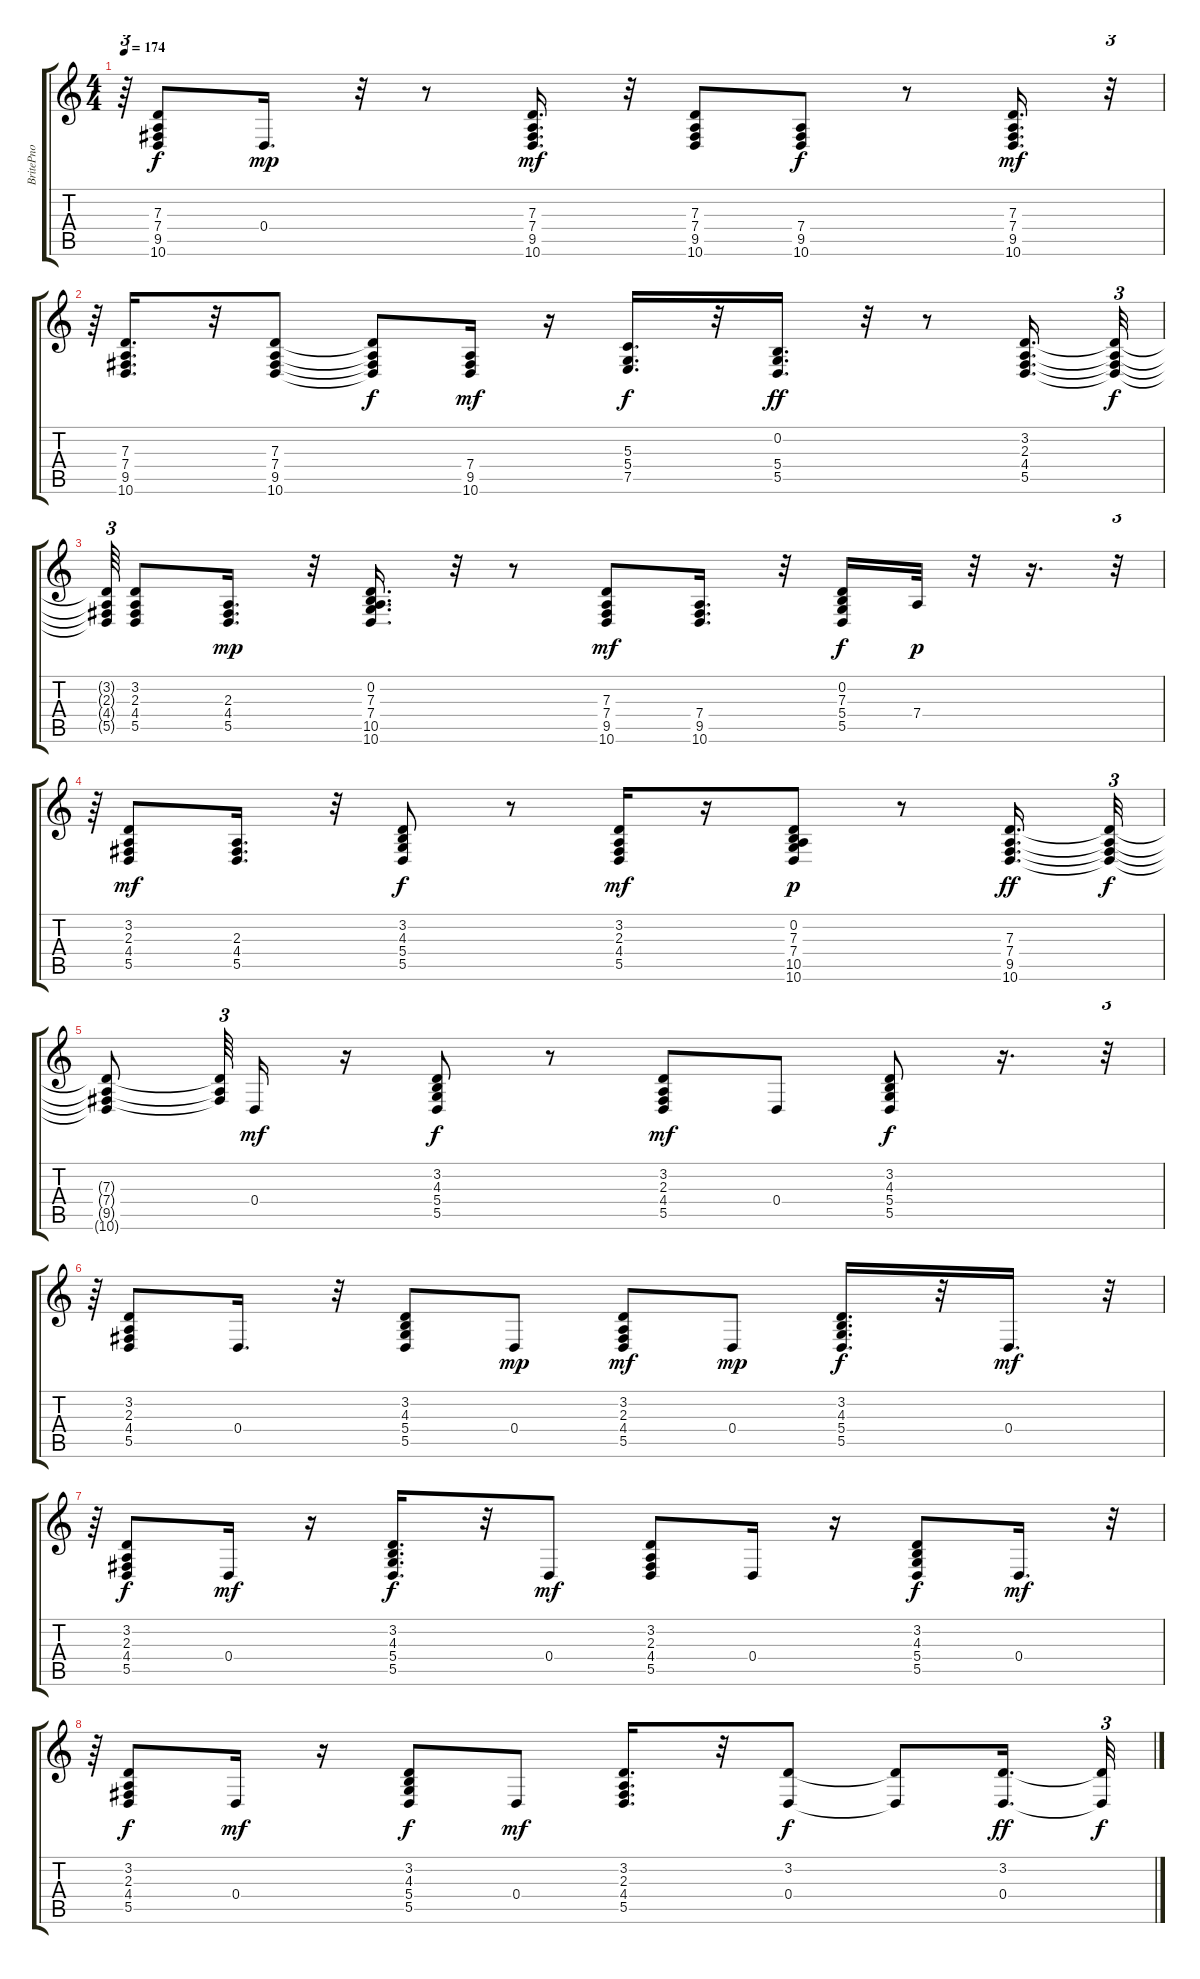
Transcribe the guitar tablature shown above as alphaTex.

\track ("BritePno" "BritePno") {instrument electricgrandpiano}
\staff {score tabs}
\tuning (E4 B3 G3 D3 A2 E2) {hide}
\ts (4 4)
\tempo 174
\clef g2
\ks c
r.64{tu (3 2) dy mf} (7.3 7.4 9.5 10.6).8{dy f} 0.4.16{d dy mp} r.32 r.8 (7.3 7.4 9.5 10.6).16{d dy mf} r.32 (7.3 7.4 9.5 10.6).8 (7.4 9.5 10.6).8{dy f} r.8 (7.3 7.4 9.5 10.6).16{d dy mf} r.32{tu (3 2)} |
r.64{tu (3 2)} (7.3 7.4 9.5 10.6).16{d} r.32 (7.3 7.4 9.5 10.6).8 (7.3{t} 7.4{t} 9.5{t} 10.6{t}).8{dy f} (7.4 9.5 10.6).16{dy mf} r.16 (5.3 5.4 7.5).16{d dy f} r.32 (0.2 5.4 5.5).16{d dy ff} r.32 r.8 (3.2 2.3 4.4 5.5).16{d} (3.2{t} 2.3{t} 4.4{t} 5.5{t}).32{tu (3 2) dy f} |
(3.2{t} 2.3{t} 4.4{t} 5.5{t}).64{tu (3 2)} (3.2 2.3 4.4 5.5).8 (2.3 4.4 5.5).16{d dy mp} r.32 (0.2 7.3 7.4 10.5 10.6).16{d} r.32 r.8 (7.3 7.4 9.5 10.6).8{dy mf} (7.4 9.5 10.6).16{d} r.32 (0.2 7.3 5.4 5.5).16{dy f} 7.4.32{dy p} r.32 r.16{d} r.32{tu (3 2)} |
r.64{tu (3 2)} (3.2 2.3 4.4 5.5).8{dy mf} (2.3 4.4 5.5).16{d} r.32 (3.2 4.3 5.4 5.5).8{dy f} r.8 (3.2 2.3 4.4 5.5).16{dy mf} r.16 (0.2 7.3 7.4 10.5 10.6).8{dy p} r.8 (7.3 7.4 9.5 10.6).16{d dy ff} (7.3{t} 7.4{t} 9.5{t} 10.6{t}).32{tu (3 2) dy f} |
(7.3{t} 7.4{t} 9.5{t} 10.6{t}).8 (7.3{t} 7.4{t} 9.5{t}).64{tu (3 2) beam splitsecondary} 0.4.16{dy mf} r.16 (3.2 4.3 5.4 5.5).8{dy f} r.8 (3.2 2.3 4.4 5.5).8{dy mf} 0.4.8 (3.2 4.3 5.4 5.5).8{dy f} r.16{d} r.32{tu (3 2)} |
r.64{tu (3 2)} (3.2 2.3 4.4 5.5).8 0.4.16{d} r.32 (3.2 4.3 5.4 5.5).8 0.4.8{dy mp} (3.2 2.3 4.4 5.5).8{dy mf} 0.4.8{dy mp} (3.2 4.3 5.4 5.5).16{d dy f} r.32 0.4.16{d dy mf} r.32{tu (3 2)} |
r.64{tu (3 2)} (3.2 2.3 4.4 5.5).8{dy f} 0.4.16{dy mf} r.16 (3.2 4.3 5.4 5.5).16{d dy f} r.32 0.4.8{dy mf} (3.2 2.3 4.4 5.5).8 0.4.16 r.16 (3.2 4.3 5.4 5.5).8{dy f} 0.4.16{d dy mf} r.32{tu (3 2)} |
r.64{tu (3 2)} (3.2 2.3 4.4 5.5).8{dy f} 0.4.16{dy mf} r.16 (3.2 4.3 5.4 5.5).8{dy f} 0.4.8{dy mf} (3.2 2.3 4.4 5.5).16{d} r.32 (3.2 0.4).8{dy f} (3.2{t} 0.4{t}).8 (3.2 0.4).16{d dy ff} (3.2{t} 0.4{t}).32{tu (3 2) dy f}
